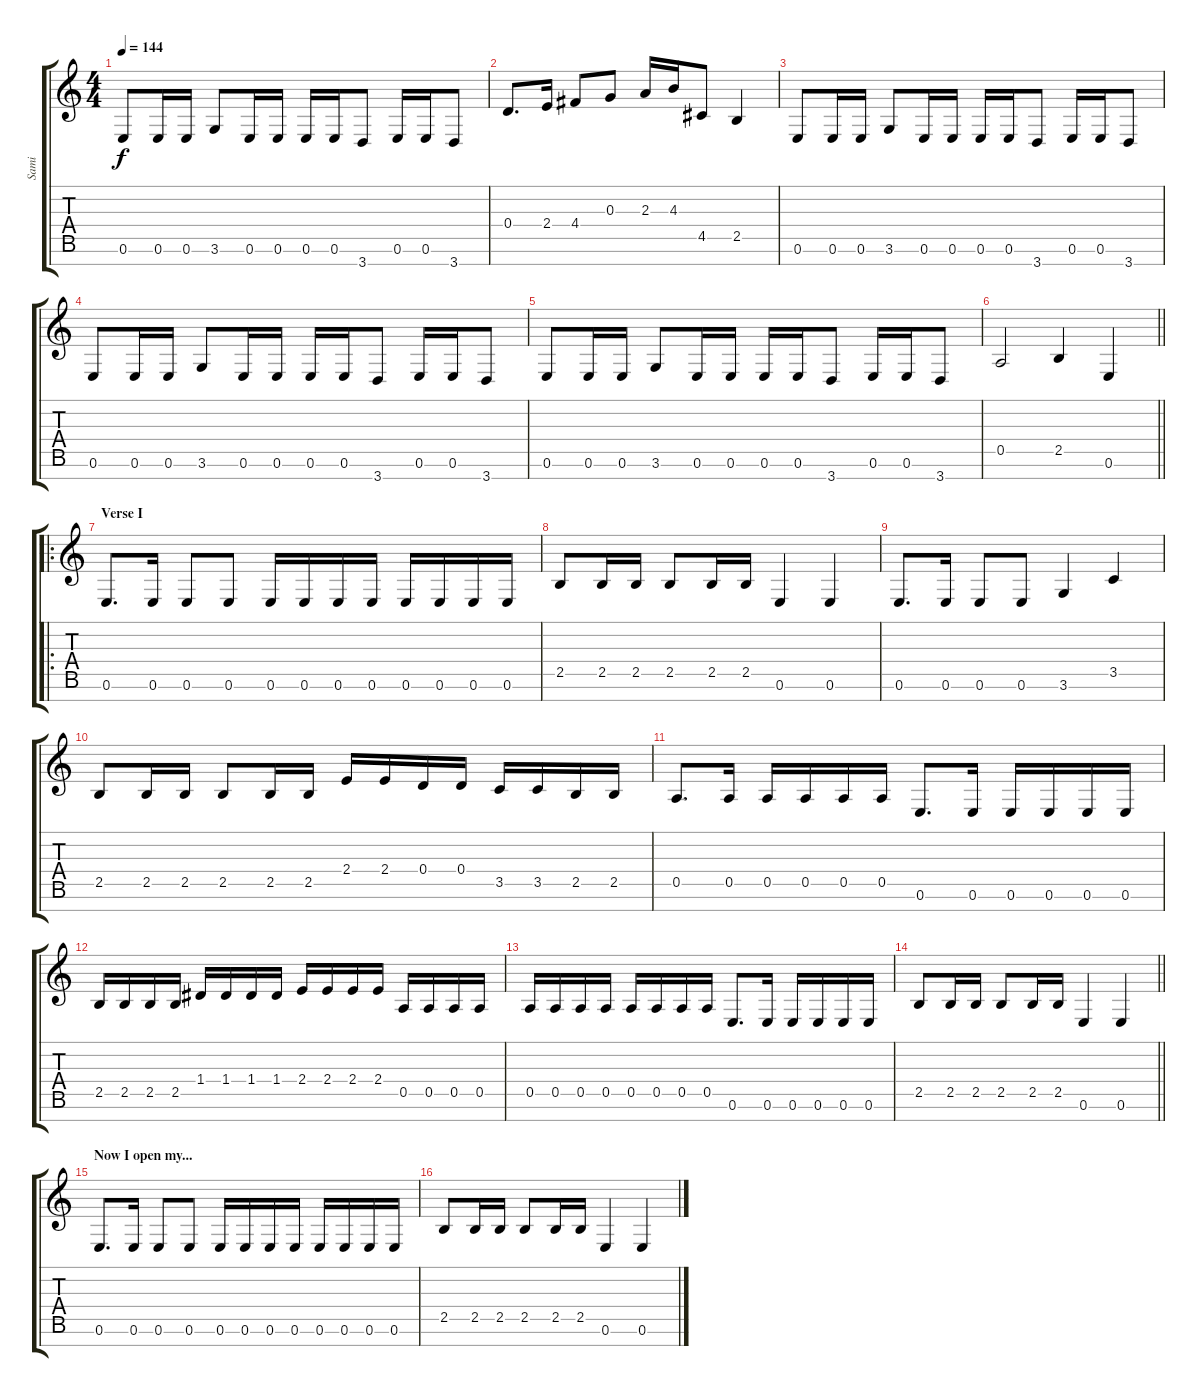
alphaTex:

\track ("Sami" "Sami") {instrument electricbasspick}
\staff {score tabs}
\tuning (E4 B3 G3 D3 A2 E2 B1) {hide}
\ts (4 4)
\tempo 144
\clef g2
\ks c
0.6.8{dy f} 0.6.16 0.6.16 3.6.8 0.6.16 0.6.16 0.6.16 0.6.16 3.7.8 0.6.16 0.6.16 3.7.8 |
0.4.8{d} 2.4.16 4.4.8 0.3.8 2.3.16 4.3.16 4.5.8 2.5.4 |
0.6.8 0.6.16 0.6.16 3.6.8 0.6.16 0.6.16 0.6.16 0.6.16 3.7.8 0.6.16 0.6.16 3.7.8 |
0.6.8 0.6.16 0.6.16 3.6.8 0.6.16 0.6.16 0.6.16 0.6.16 3.7.8 0.6.16 0.6.16 3.7.8 |
0.6.8 0.6.16 0.6.16 3.6.8 0.6.16 0.6.16 0.6.16 0.6.16 3.7.8 0.6.16 0.6.16 3.7.8 |
\barLineRight lightlight
0.5.2 2.5.4 0.6.4 |
\ro
\section ("" "Verse I")
0.6.8{d} 0.6.16 0.6.8 0.6.8 0.6.16 0.6.16 0.6.16 0.6.16 0.6.16 0.6.16 0.6.16 0.6.16 |
2.5.8 2.5.16 2.5.16 2.5.8 2.5.16 2.5.16 0.6.4 0.6.4 |
0.6.8{d} 0.6.16 0.6.8 0.6.8 3.6.4 3.5.4 |
2.5.8 2.5.16 2.5.16 2.5.8 2.5.16 2.5.16 2.4.16 2.4.16 0.4.16 0.4.16 3.5.16 3.5.16 2.5.16 2.5.16 |
0.5.8{d} 0.5.16 0.5.16 0.5.16 0.5.16 0.5.16 0.6.8{d} 0.6.16 0.6.16 0.6.16 0.6.16 0.6.16 |
2.5.16 2.5.16 2.5.16 2.5.16 1.4.16 1.4.16 1.4.16 1.4.16 2.4.16 2.4.16 2.4.16 2.4.16 0.5.16 0.5.16 0.5.16 0.5.16 |
0.5.16 0.5.16 0.5.16 0.5.16 0.5.16 0.5.16 0.5.16 0.5.16 0.6.8{d} 0.6.16 0.6.16 0.6.16 0.6.16 0.6.16 |
\barLineRight lightlight
2.5.8 2.5.16 2.5.16 2.5.8 2.5.16 2.5.16 0.6.4 0.6.4 |
\section ("" "Now I open my...")
0.6.8{d} 0.6.16 0.6.8 0.6.8 0.6.16 0.6.16 0.6.16 0.6.16 0.6.16 0.6.16 0.6.16 0.6.16 |
2.5.8 2.5.16 2.5.16 2.5.8 2.5.16 2.5.16 0.6.4 0.6.4
